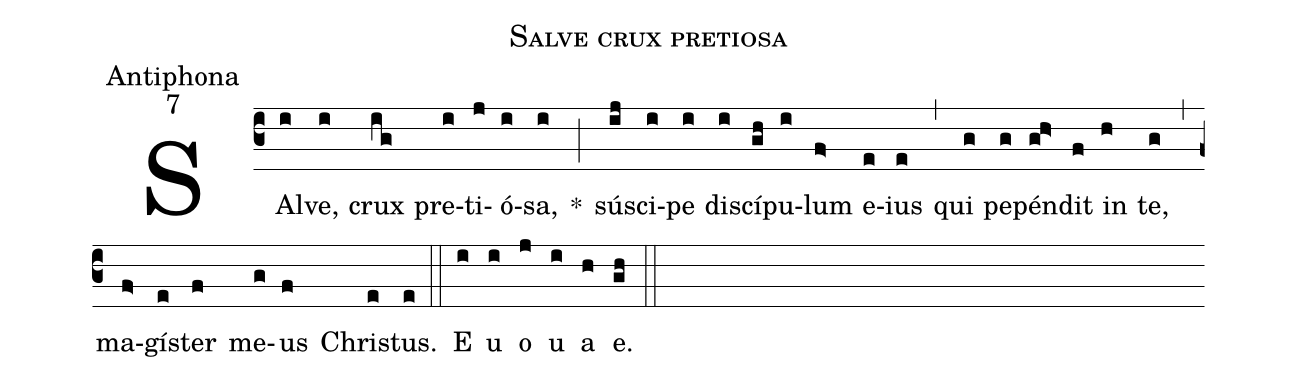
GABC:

name:Salve crux pretiosa;
office-part:Antiphona;
mode:7;
%%
(c3)
SAl(i)ve,(i) crux(ig) pre(i)ti(j)ó(i)sa,(i) *(;)
sú(ij)sci(i)pe(i) di(i)scí(gh)pu(i)lum(f>) e(e)ius(e) (,)
qui(g) pe(g)pén(g!h>)dit(f) in(h) te,(g) (,)
ma(f>)gís(e)ter(f) me(g)us(f) Chris(e)tus.(e) (::)
E(i) u(i) o(j) u(i) a(h) e.(gh) (::)
